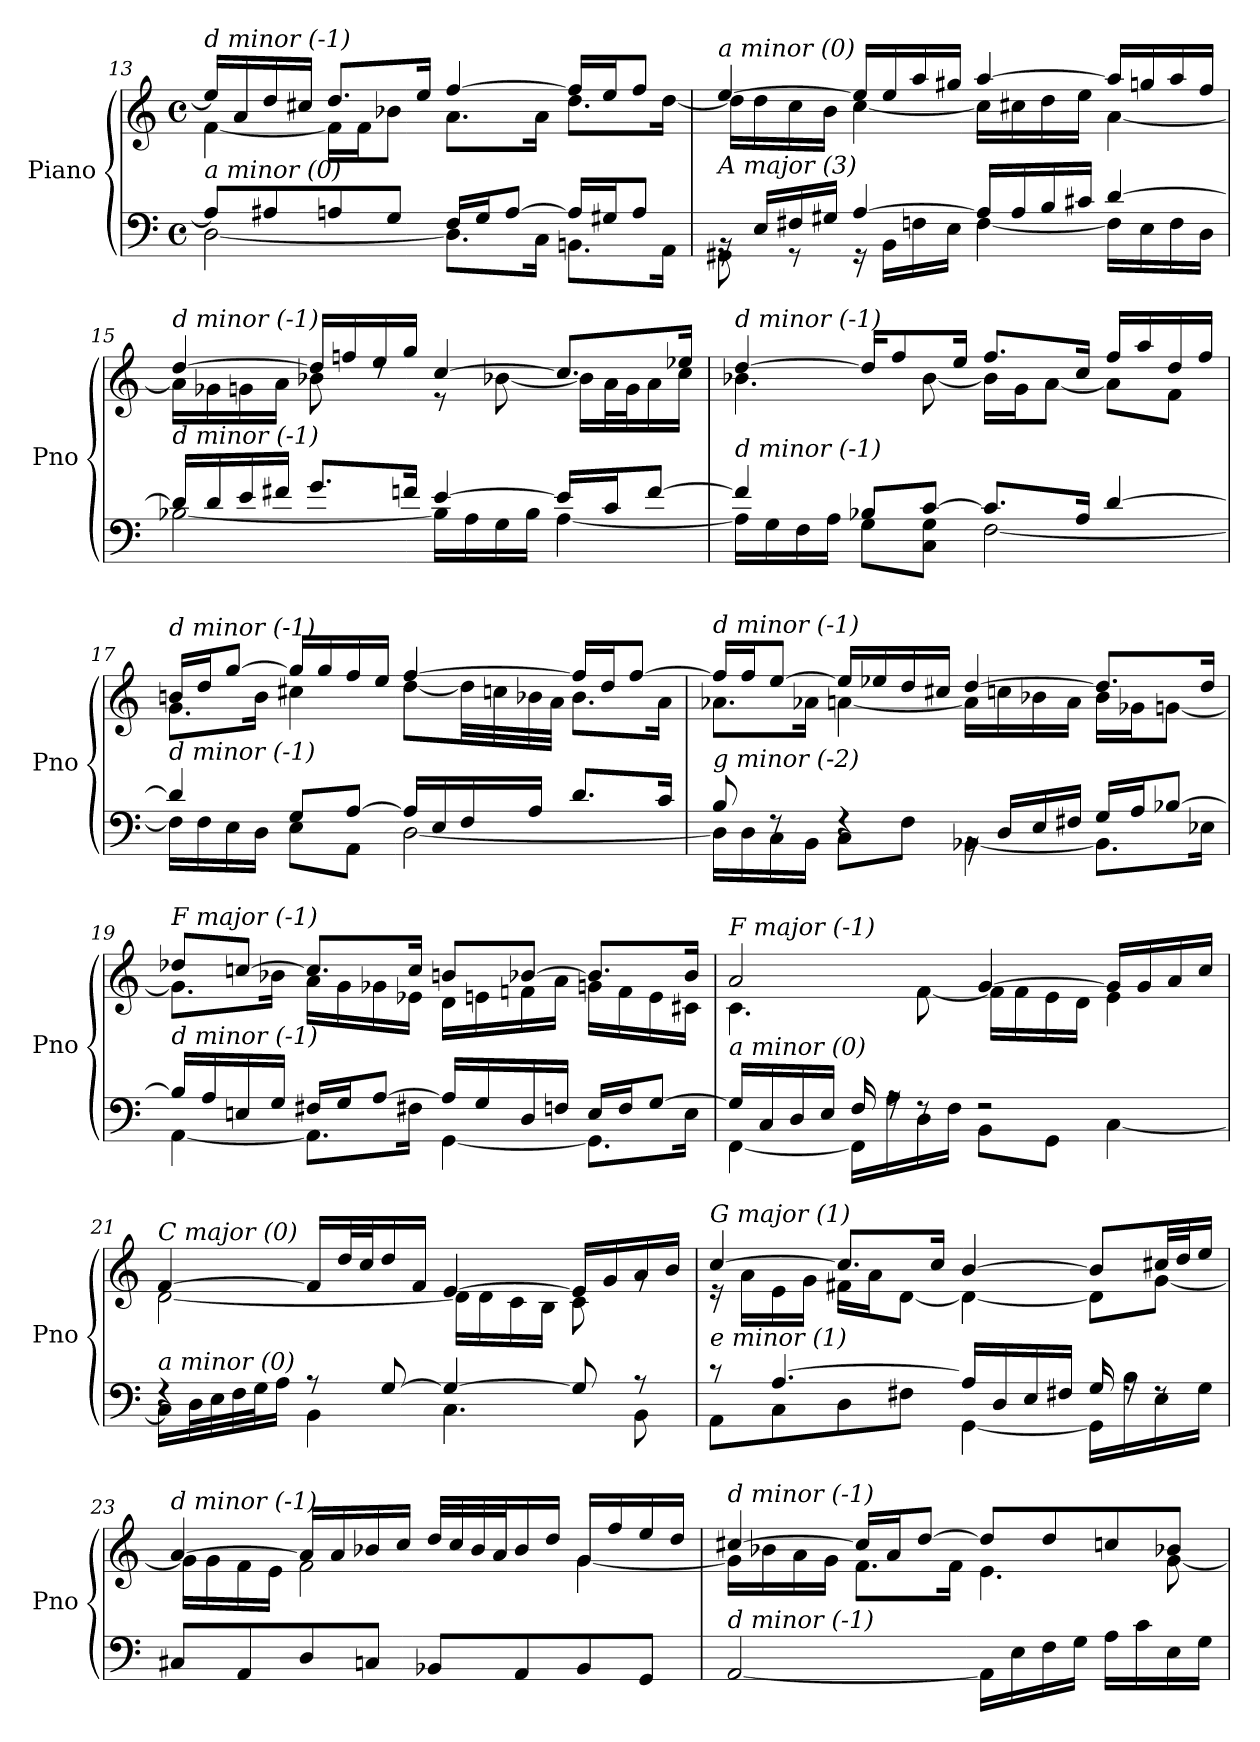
**kern	**kern
*part1	*part1
*staff2	*staff1
*I"Piano	*
*I'Pno	*
*clefF4	*clefG2
*k[]	*k[]
*M4/4	*M4/4
*met(c)	*met(c)
=13	=13
*^	*^
!	!	!LO:TX:i:t=d minor (-1)	!
!LO:TX:i:t=a minor (0)	!	!	!
8A/L]	[2D\	16ee/LL]	[4f\
.	.	16a/	.
8A#Xi/	.	16dd/	.
.	.	16cc#X/JJ	.
8A/	.	8.dd/L	16f\LL]
.	.	.	16f\J
8G/J	.	.	8b-X\J
.	.	16ee/Jk	.
16F/LL	8.D\L]	[4ff/	8.a\L
16G/J	.	.	.
[8A/J	.	.	.
.	16C\Jk	.	16a\Jk
16A/LL]	8.BBn\L	16ff/LL]	8.dd\L
16G#X/J	.	16ee/J	.
8A/J	.	8ff/J	.
.	16AA\Jk	.	[16dd\Jk
!!LO:LB:g=z	!!
=14	=14	=14	=14
!	!	!LO:TX:i:t=a minor (0)	!
!LO:TX:i:t=A major (3)	!	!	!
16rBB	8GG#X\	[4ee/	16dd\LL]
16E/LL	.	.	16dd\
16F#X/	8r	.	16cc\
16G#X/JJ	.	.	16b\JJ
[4A/	16r	16ee/LL]	[4cc\
.	16BB\LL	16ee/	.
.	16Fn\	16aa/	.
.	16E\JJ	16gg#X/JJ	.
16A/LL]	[4F\	[4aa/	16cc\LL]
16A/	.	.	16cc#X\
16B/	.	.	16dd\
16c#X/JJ	.	.	16ee\JJ
[4d/	16F\LL]	16aa/LL]	[4a\
.	16E\	16ggn/	.
.	16F\	16aa/	.
.	16D\JJ	16ff/JJ	.
=15	=15	=15	=15
!	!	!LO:TX:i:t=d minor (-1)	!
!LO:TX:i:t=d minor (-1)	!	!	!
16d/LL]	[2B-X\	[4dd/	16a\LL]
16d/	.	.	16g-Xi\
16e/	.	.	16g\
16f#X/JJ	.	.	16a\JJ
8.g/L	.	16dd/LL]	8b-X\
.	.	16ffn/	.
.	.	16ee/	8rdd
16fn/Jk	.	16gg/JJ	.
[4e/	16B-\LL]	[4cc/	8r
.	16A\	.	.
.	16G\	.	[8b-X\
.	16B-\JJ	.	.
16e/LL]	[4A\	8.cc/L]	16b-\LL]
16c/J	.	.	32a\L
.	.	.	32g\J
[8f/J	.	.	16a\
.	.	16ee-X/Jk	16cc\JJ
!!LO:LB:g=z	!!
=16	=16	=16	=16
!	!	!LO:TX:i:t=d minor (-1)	!
!LO:TX:i:t=d minor (-1)	!	!	!
4f/]	16A\LL]	[4dd/	4.b-X\
.	16G\	.	.
.	16F\	.	.
.	16A\JJ	.	.
8B-X/L	8G\L	16dd/KL]	.
.	.	8ff/	.
[8c/J	8C\ 8G\J	.	[8b-\
.	.	16ee/Jk	.
8.c/L]	[2F\	8.ff/L	16b-\LL]
.	.	.	16g\J
.	.	.	[8a\J
16A/Jk	.	16cc/Jk	.
[4d/	.	16ff/LL	8a\L]
.	.	16aa/	.
.	.	16dd/	8f\J
.	.	16ff/JJ	.
=17	=17	=17	=17
!	!	!LO:TX:i:t=d minor (-1)	!
!LO:TX:i:t=d minor (-1)	!	!	!
4d/]	16F\LL]	16bn/LL	8.g\L
.	16F\	16dd/J	.
.	16E\	[8gg/J	.
.	16D\JJ	.	16b\Jk
8G/L	8E\L	16gg/LL]	4cc#X\
.	.	16gg/	.
[8A/J	8AA\J	16ff/	.
.	.	16ee/JJ	.
16A/LL]	[2D\	[4ff/	[8dd\L
16E/	.	.	.
16F/	.	.	32dd\LL]
.	.	.	32ccn\
16A/JJ	.	.	32b-X\
.	.	.	32a\JJJ
8.d/L	.	16ff/LL]	8.b-\L
.	.	16dd/J	.
.	.	[8ff/J	.
16c/Jk	.	.	16a\Jk
!!LO:LB:g=z	!!
=18	=18	=18	=18
!	!	!LO:TX:i:t=d minor (-1)	!
!LO:TX:i:t=g minor (-2)	!	!	!
8B/	16D\LL]	16ff/LL]	8.a-Xi\L
.	16D\	16ff/J	.
8rF	16C\	[8ee/J	.
.	16BB\JJ	.	16a-Xi\Jk
4rF	8C\L	16ee/LL]	[4a\
.	.	16ee-X/	.
.	8F\J	16dd/	.
.	.	16cc#X/JJ	.
16rBB	[4BB-X\	[4dd/	16a\LL]
16D/LL	.	.	16ccn\
16E/	.	.	16b-X\
16F#X/JJ	.	.	16a\JJ
16G/LL	8.BB-\L]	8.dd/L]	16b-\LL
16A/J	.	.	16g-Xi\J
[8B-X/J	.	.	[8gn\J
.	16E-X\Jk	16dd/Jk	.
=19	=19	=19	=19
!	!	!LO:TX:i:t=F major (-1)	!
!LO:TX:i:t=d minor (-1)	!	!	!
16B-/LL]	[4AA\	8dd-Xi/L	8.g\L]
16A/	.	.	.
16En/	.	[8ccn/J	.
16G/JJ	.	.	16b-X\Jk
16F#X/LL	8.AA\L]	8.cc/L]	16a\LL
16G/J	.	.	16g\
[8A/J	.	.	16g-Xi\
.	16F#X\Jk	16cc/Jk	16e-X\JJ
16A/LL]	[4GG\	8bn/L	16d\LL
16G/	.	.	16en\
16D/	.	[8b-X/J	16fn\
16Fn/JJ	.	.	16a\JJ
16E/LL	8.GG\L]	8.b-/L]	16g\LL
16F/J	.	.	16f\
[8G/J	.	.	16e\
.	16E\Jk	16b-/Jk	16c#Xi\JJ
!!LO:LB:g=z	!!
=20	=20	=20	=20
!	!	!LO:TX:i:t=F major (-1)	!
!LO:TX:i:t=a minor (0)	!	!	!
16G/LL]	[4FF\	2a/	4.c\
16C/	.	.	.
16D/	.	.	.
16E/JJ	.	.	.
16F/	16FF\LL]	.	.
16rA	16A\	.	.
8rF	16D\	.	[8f\
.	16F\JJ	.	.
2r	8BB\L	[4g/	16f\LL]
.	.	.	16f\
.	8GG\J	.	16e\
.	.	.	16d\JJ
.	[4C\	16g/LL]	4e\
.	.	16g/	.
.	.	16a/	.
.	.	16cc/JJ	.
=21	=21	=21	=21
!	!	!LO:TX:i:t=C major (0)	!
!LO:TX:i:t=a minor (0)	!	!	!
4rF	16C\LL]	[4f/	[2d\
.	32D\L	.	.
.	32E\	.	.
.	32F\	.	.
.	32G\J	.	.
.	16A\JJ	.	.
8r	4BB\	16f/LL]	.
.	.	32dd/L	.
.	.	32cc/J	.
[8G/	.	16dd/	.
.	.	16f/JJ	.
4G/_	4.C\	[4e/	16d\LL]
.	.	.	16d\
.	.	.	16c\
.	.	.	16B\JJ
8G/]	.	16e/LL]	8c\
.	.	16g/	.
8r	8BB\	16a/	8rg
.	.	16b/JJ	.
!!LO:PB:g=z	!!
=22	=22	=22	=22
!	!	!LO:TX:i:t=G major (1)	!
!LO:TX:i:t=e minor (1)	!	!	!
8r	8AA\L	[4cc/	16r
.	.	.	16a\LL
[4.A/	8C\	.	16e\
.	.	.	16g\JJ
.	8D\	8.cc/L]	16f#X\LL
.	.	.	16a\J
.	8F#X\J	.	[8d\J
.	.	16cc/Jk	.
16A/LL]	[4GG\	[4b/	4d\_
16D/	.	.	.
16E/	.	.	.
16F#X/JJ	.	.	.
16G/	16GG\LL]	8b/L]	8d\L]
16rA	16B\	.	.
8rF	16E\	32cc#X/LL	[8g\J
.	.	32dd/J	.
.	16G\JJ	16ee/JJ	.
=23	=23	=23	=23
!	!	!LO:TX:i:t=d minor (-1)	!
!LO:TX:i:t=d minor (-1)	!	!	!
*v	*v	*	*
8C#X/L	[4a/	16g\LL]
.	.	16g\
8AA/	.	16f\
.	.	16e\JJ
8D/	16a/LL]	2f\
.	16a/	.
8Cn/J	16b-X/	.
.	16cc/JJ	.
8BB-X/L	32dd/LLL	.
.	32cc/	.
.	32b-/	.
.	32a/J	.
8AA/	16b-/	.
.	16dd/JJ	.
8BB-/	16g/LL	[4g\
.	16ff/	.
8GG/J	16ee/	.
.	16dd/JJ	.
!!LO:LB:g=z	!!
=24	=24	=24
!	!LO:TX:i:t=d minor (-1)	!
!LO:TX:i:t=d minor (-1)	!	!
[2AA/	[4cc#X/	16g\LL]
.	.	16b-X\
.	.	16a\
.	.	16g\JJ
.	16cc#/LL]	8.f\L
.	16a/J	.
.	[8dd/J	.
.	.	16f\Jk
16AA\LL]	8dd/L]	4.e\
16E\	.	.
16F\	8dd/	.
16G\JJ	.	.
16A\LL	8ccn/	.
16c\	.	.
16E\	8b-X/J	[8g\
16G\JJ	.	.
*	*v	*v
=	=
*-	*-
